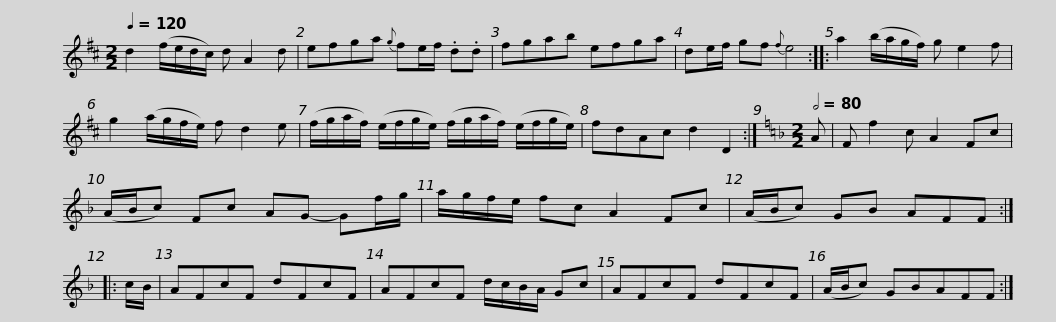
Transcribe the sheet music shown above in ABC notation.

X:1
L:1/8
Q:1/4=120
M:2/2
I:linebreak $
K:D
V:1 treble
V:1
 d2 (f/e/d/c/) d A2 d | efga{g} fe/f/ .d.d | fgab efga | de/f/ gf{f} e4 :: a2 (b/a/g/f/) g e2 f |$ %5
 g2 (a/g/f/e/) f d2 e | (f/g/a/f/) (e/f/g/e/) (f/g/a/f/) (e/f/g/e/) | fdAc d2 D2 :|[K:F][M:2/2][Q:1/2=80] A | F f2 c A2 Fc |$ %10
 (A/B/c) Fc AG- Gf/g/ | a/g/f/e/ fc A2 Fc | (A/B/c) GB AFF :: c/B/ | AFcF dFcF |$ %15
 AFcF d/c/B/A/ Gc | AFcF dFcF | (A/B/c) GBAFF :| %18
